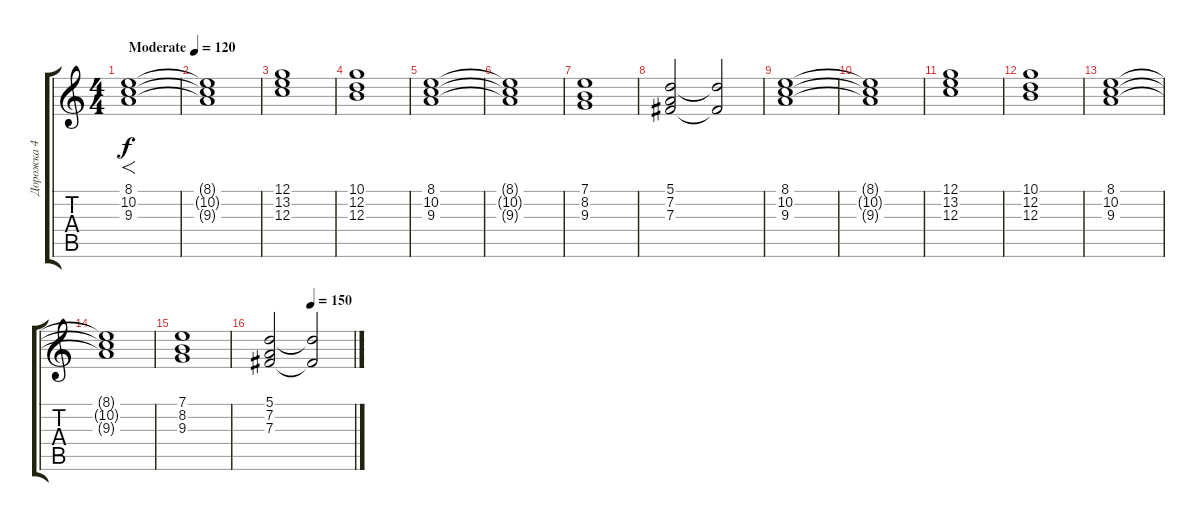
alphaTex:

\track ("Дорожка 4" "Дорожка 4") {instrument pad2warm}
\staff {score tabs}
\tuning (E4 B3 G4 D4 A3 E3) {hide}
\ts (4 4)
\tempo (120 "Moderate")
\tempo 90
\tempo (120 "Moderate")
\clef g2
\ks c
(8.1 10.2 9.3).1{f dy f instrument pad2warm} |
(8.1{t} 10.2{t} 9.3{t}).1 |
(12.1 13.2 12.3).1 |
(10.1 12.2 12.3).1 |
(8.1 10.2 9.3).1 |
(8.1{t} 10.2{t} 9.3{t}).1 |
(7.1 8.2 9.3).1 |
(5.1 7.2 7.3).2 (7.2{t} 7.3{t}).2 |
(8.1 10.2 9.3).1 |
(8.1{t} 10.2{t} 9.3{t}).1 |
(12.1 13.2 12.3).1 |
(10.1 12.2 12.3).1 |
(8.1 10.2 9.3).1 |
(8.1{t} 10.2{t} 9.3{t}).1 |
(7.1 8.2 9.3).1 |
\tempo (150 0.5)
(5.1 7.2 7.3).2 (7.2{t} 7.3{t}).2
